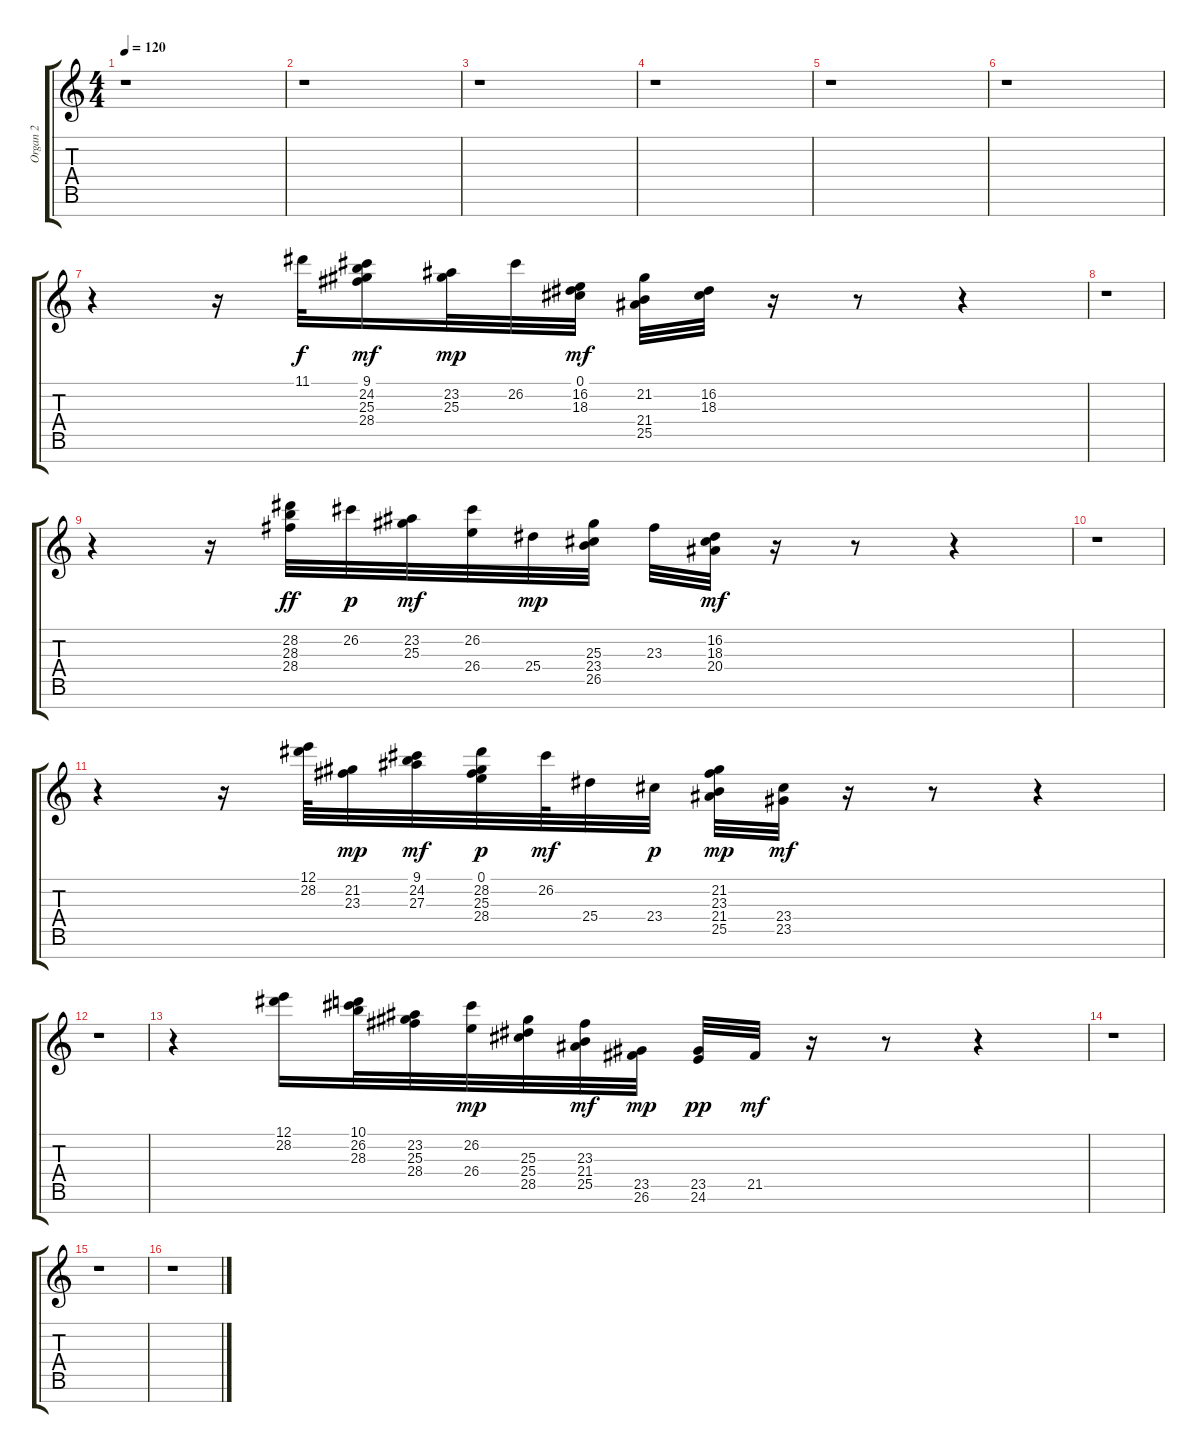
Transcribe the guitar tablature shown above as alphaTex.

\track ("Organ 2" "Organ 2") {instrument rockorgan}
\staff {score tabs}
\tuning (E5 B3 G3 D3 A2 E2 B1) {hide}
\ts (4 4)
\tempo 120
\clef g2
\ks c
r.1{dy f} |
r.1 |
r.1 |
r.1 |
r.1 |
r.1 |
r.4 r.16 11.1.32 (9.1 24.2 25.3 28.4).16{dy mf} (23.2 25.3).32{dy mp} 26.2.32 (0.1 16.2 18.3).32{dy mf} (21.2 21.4 25.5).32 (16.2 18.3).32 r.16 r.8 r.4 |
r.1 |
r.4 r.16 (28.2 28.3 28.4).32{dy ff} 26.2.32{dy p} (23.2 25.3).32{dy mf} (26.2 26.4).32 25.4.32{dy mp} (25.3 23.4 26.5).32 23.3.32 (16.2 18.3 20.4).32{dy mf} r.16 r.8 r.4 |
r.1 |
r.4 r.16 (12.1 28.2).64 (21.2 23.3).32{dy mp} (9.1 24.2 27.3).32{dy mf} (0.1 28.2 25.3 28.4).32{dy p} 26.2.64{dy mf} 25.4.32 23.4.32{dy p} (21.2 23.3 21.4 25.5).32{dy mp} (23.4 23.5).32{dy mf} r.16 r.8 r.4 |
r.1 |
r.4 (12.1 28.2).16 (10.1 26.2 28.3).32 (23.2 25.3 28.4).32 (26.2 26.4).32{dy mp} (25.3 25.4 28.5).32 (23.3 21.4 25.5).32{dy mf} (23.5 26.6).32{dy mp} (23.5 24.6).32{dy pp} 21.5.32{dy mf} r.16 r.8 r.4 |
r.1 |
r.1 |
r.1
